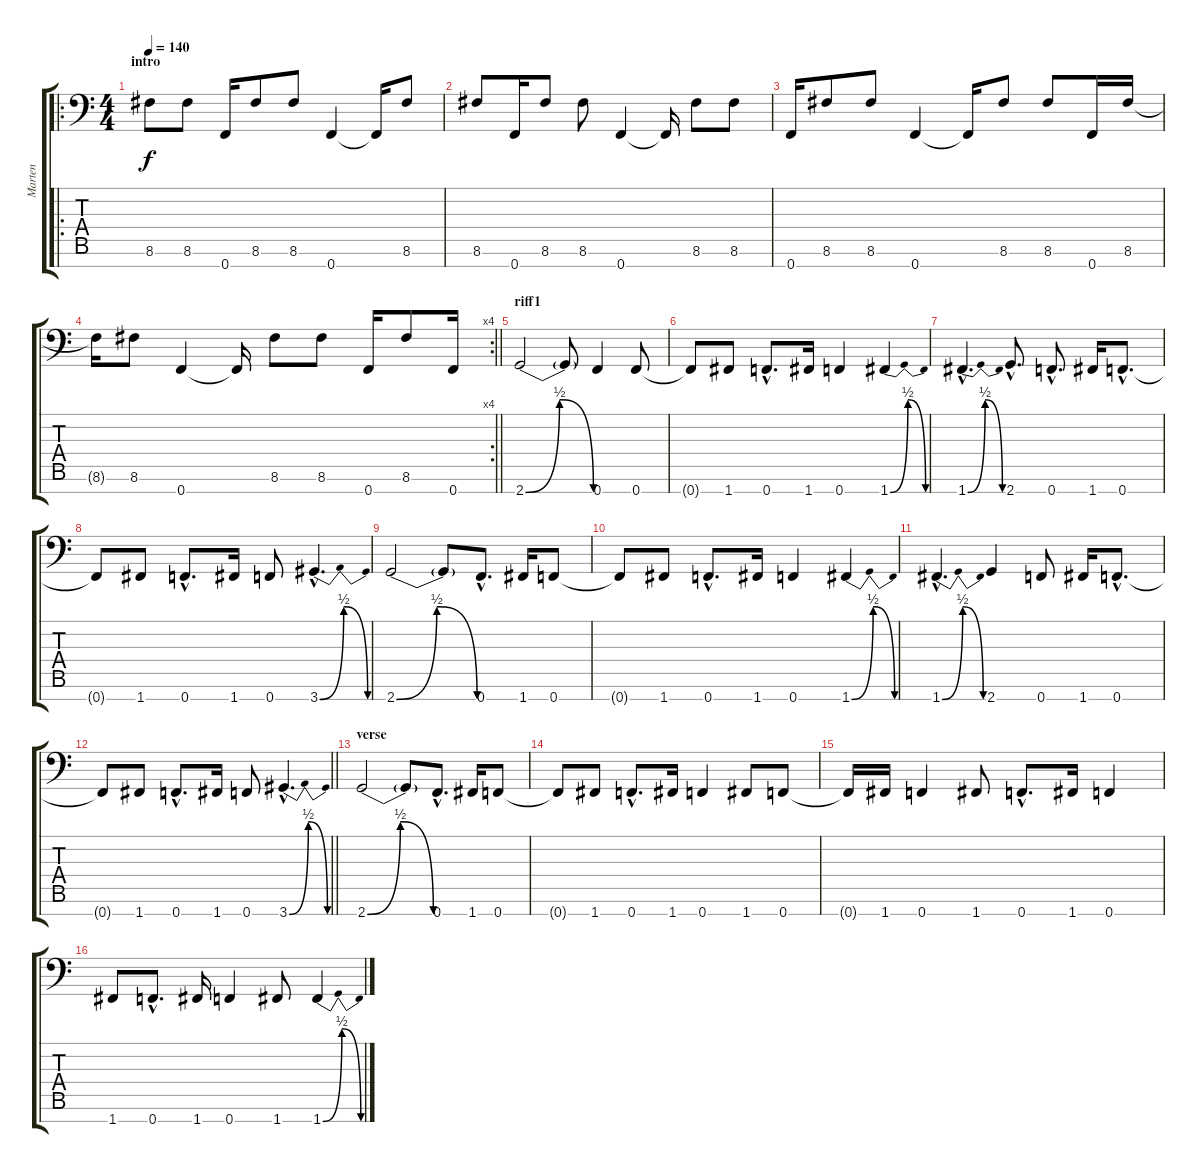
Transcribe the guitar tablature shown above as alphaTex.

\track ("Marten" "Marten") {instrument distortionguitar}
\staff {score tabs}
\tuning (Bb3 Gb3 Db3 Ab2 Eb2 Bb1 F1) {hide}
\ro
\ts (4 4)
\section ("" "intro")
\tempo 140
\clef f4
\ks c
8.6.8{dy f instrument distortionguitar} 8.6.8 0.7.16 8.6.8 8.6.8 0.7.4 0.7{t}.16 8.6.8 |
8.6.8 0.7.16 8.6.8 8.6.8 0.7.4 0.7{t}.16 8.6.8 8.6.8 |
0.7.16 8.6.8 8.6.8 0.7.4 0.7{t}.16 8.6.8 8.6.8 0.7.16 8.6.16 |
\rc 4
\barLineRight lightlight
8.6{t}.16 8.6.8 0.7.4 0.7{t}.16 8.6.8 8.6.8 0.7.16 8.6.8 0.7.16 |
\section ("" "riff1")
2.7{be (bendrelease 0 0 2 2 27 2 60 0)}.2 2.7{t}.8 0.7.4 0.7.8 |
0.7{t}.8 1.7.8 0.7{hac}.8{d} 1.7.16 0.7.4 1.7{be (bendrelease 0 0 2 2 2 2 60 0)}.4 |
1.7{be (bendrelease 0 0 2 2 2 2 60 0) hac}.4{d} 2.7{hac}.8{d} 0.7{hac}.8{d} 1.7.16 0.7{hac}.8{d} |
0.7{t}.8 1.7.8 0.7{hac}.8{d} 1.7.16 0.7.8 3.7{be (bendrelease 0 0 2 2 30 2 60 0) hac}.4{d} |
2.7{be (bendrelease 0 0 2 2 27 2 60 0)}.2 2.7{t}.8 0.7{hac}.8{d} 1.7.16 0.7.8 |
0.7{t}.8 1.7.8 0.7{hac}.8{d} 1.7.16 0.7.4 1.7{be (bendrelease 0 0 2 2 2 2 60 0)}.4 |
1.7{be (bendrelease 0 0 2 2 27 2 60 0) hac}.4{d} 2.7.4 0.7.8 1.7.16 0.7{hac}.8{d} |
\barLineRight lightlight
0.7{t}.8 1.7.8 0.7{hac}.8{d} 1.7.16 0.7.8 3.7{be (bendrelease 0 0 2 2 30 2 60 0) hac}.4{d} |
\section ("" "verse")
2.7{be (bendrelease 0 0 2 2 27 2 60 0)}.2 2.7{t}.8 0.7{hac}.8{d} 1.7.16 0.7.8 |
0.7{t}.8 1.7.8 0.7{hac}.8{d} 1.7.16 0.7.4 1.7.8 0.7.8 |
0.7{t}.16 1.7.16 0.7.4 1.7.8 0.7{hac}.8{d} 1.7.16 0.7.4 |
1.7.8 0.7{hac}.8{d} 1.7.16 0.7.4 1.7.8 1.7{be (bendrelease 0 0 2 2 27 2 60 0)}.4
